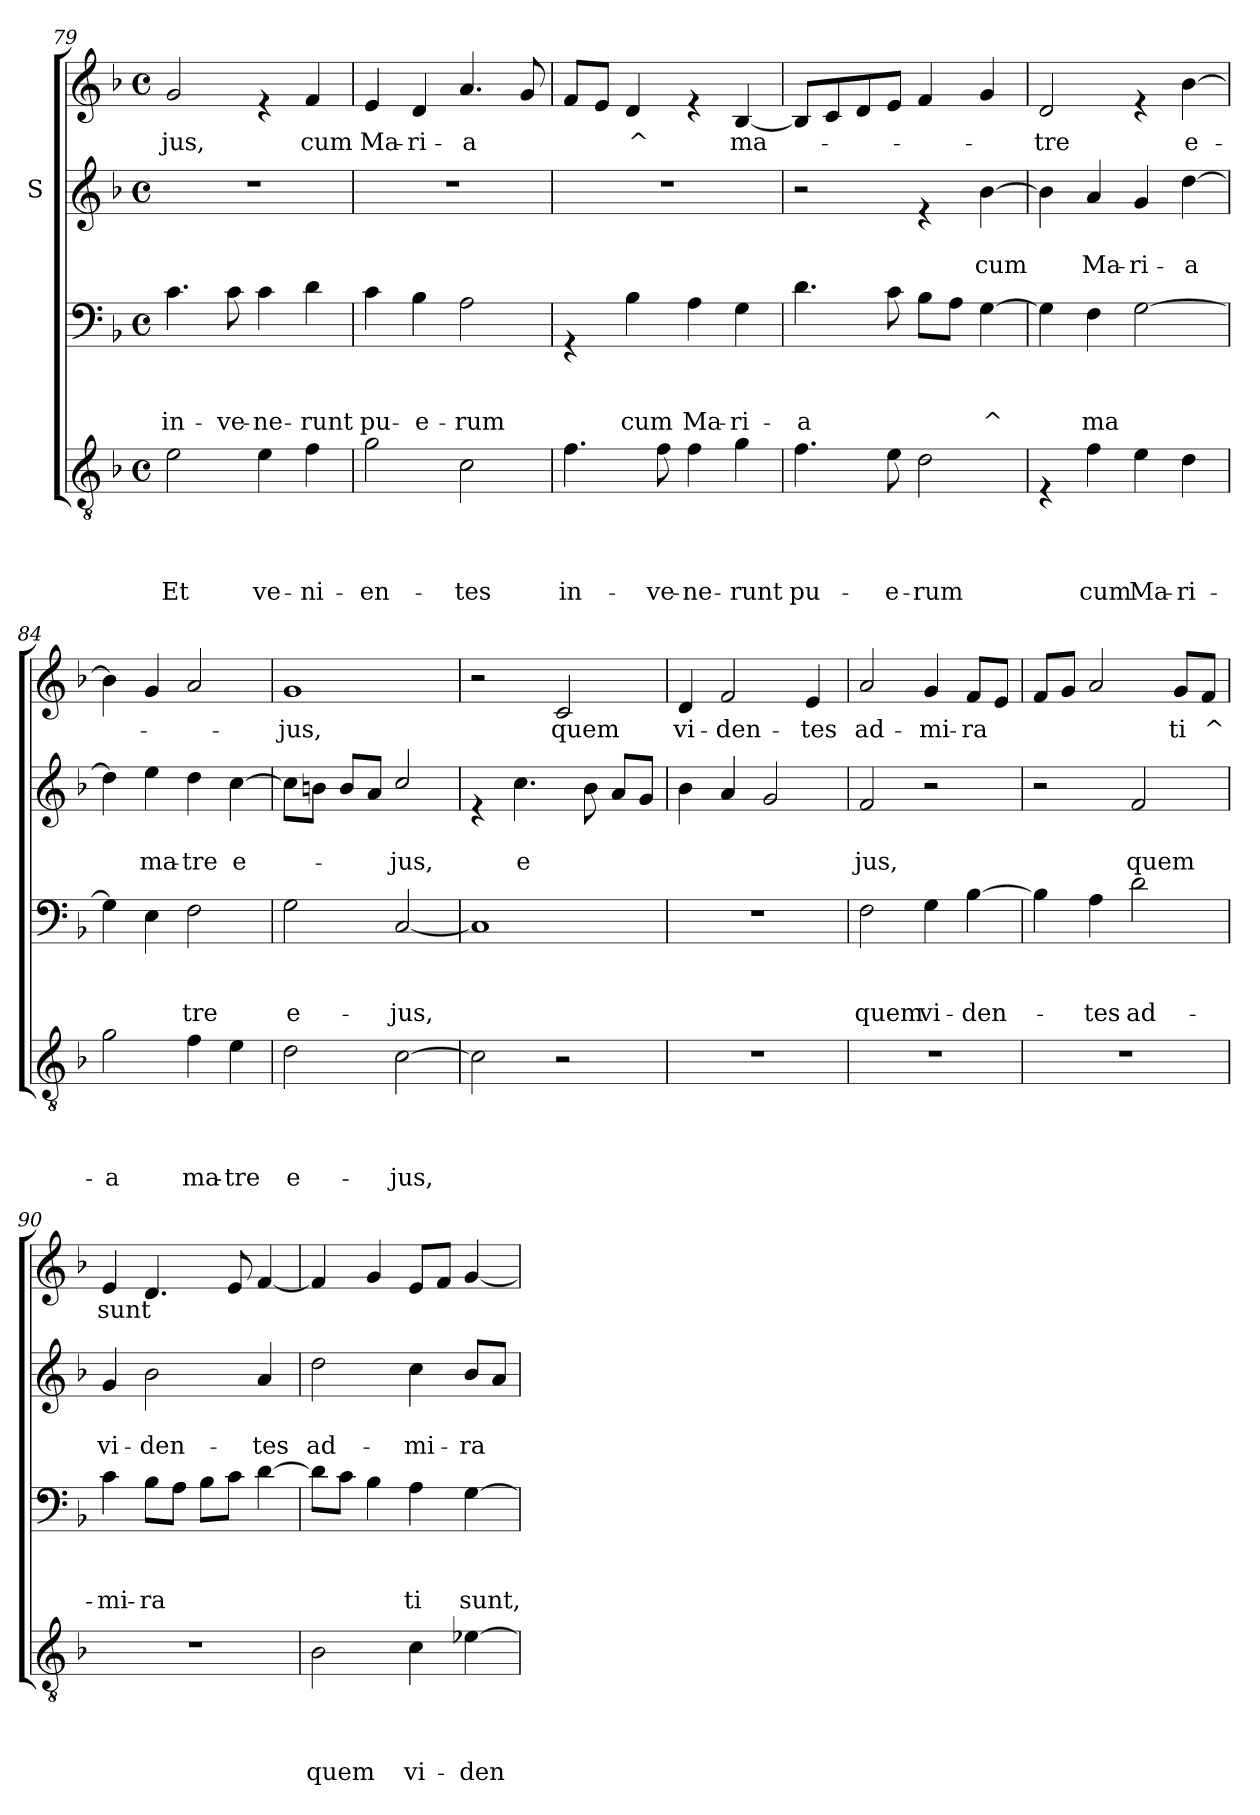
**kern	**text	**text	**text	**text	**kern	**text	**text	**text	**kern	**text	**text	**kern	**text
*part4	*part4	*part4	*part4	*part4	*part3	*part3	*part3	*part3	*part2	*part2	*part2	*part1	*part1
*staff4	*staff4	*staff4	*staff4	*staff4	*staff3	*staff3	*staff3	*staff3	*staff2	*staff2	*staff2	*staff1	*staff1
*	*	*	*	*	*	*	*	*	*I"S	*	*	*	*
*clefGv2	*	*	*	*	*clefF4	*	*	*	*clefG2	*	*	*clefG2	*
*k[b-]	*	*	*	*	*k[b-]	*	*	*	*k[b-]	*	*	*k[b-]	*
*F:	*	*	*	*	*F:	*	*	*	*F:	*	*	*F:	*
*M4/4	*	*	*	*	*M4/4	*	*	*	*M4/4	*	*	*M4/4	*
*met(c)	*	*	*	*	*met(c)	*	*	*	*met(c)	*	*	*met(c)	*
=79	=79	=79	=79	=79	=79	=79	=79	=79	=79	=79	=79	=79	=79
!	!	!	!	!LO:LY:b	!	!	!	!LO:LY:b	!	!	!	!	!LO:LY:b
2e\	.	.	.	Et	4.c\	.	.	in-	1r	.	.	2g/	-jus,
!	!	!	!	!	!	!	!	!LO:LY:b	!	!	!	!	!
.	.	.	.	.	8c\	.	.	-ve-	.	.	.	.	.
!	!	!	!	!LO:LY:b	!	!	!	!LO:LY:b	!	!	!	!	!
4e\	.	.	.	ve-	4c\	.	.	-ne-	.	.	.	4re	.
!	!	!	!	!LO:LY:b	!	!	!	!LO:LY:b	!	!	!	!	!LO:LY:b
4f\	.	.	.	-ni-	4d\	.	.	-runt	.	.	.	4f/	cum
!!LO:LB:g=z
=80	=80	=80	=80	=80	=80	=80	=80	=80	=80	=80	=80	=80	=80
!	!	!	!	!LO:LY:b	!	!	!	!LO:LY:b	!	!	!	!	!LO:LY:b
2g\	.	.	.	-en-	4c\	.	.	pu-	1r	.	.	4e/	Ma-
!	!	!	!	!	!	!	!	!LO:LY:b	!	!	!	!	!LO:LY:b
.	.	.	.	.	4B-\	.	.	-e-	.	.	.	4d/	-ri-
!	!	!	!	!LO:LY:b	!	!	!	!LO:LY:b	!	!	!	!	!LO:LY:b
2c\	.	.	.	-tes	2A\	.	.	-rum	.	.	.	4.a/	-a
.	.	.	.	.	.	.	.	.	.	.	.	8g/	.
=81	=81	=81	=81	=81	=81	=81	=81	=81	=81	=81	=81	=81	=81
!	!	!	!	!LO:LY:b	!	!	!	!	!	!	!	!	!
4.f\	.	.	.	in-	4rGG	.	.	.	1r	.	.	8f/L	.
.	.	.	.	.	.	.	.	.	.	.	.	8e/J	.
!	!	!	!	!	!	!	!	!LO:LY:b	!	!	!	!	!LO:LY:b
.	.	.	.	.	4B-\	.	.	cum	.	.	.	4d/	^
!	!	!	!	!LO:LY:b	!	!	!	!	!	!	!	!	!
8f\	.	.	.	-ve-	.	.	.	.	.	.	.	.	.
!	!	!	!	!LO:LY:b	!	!	!	!LO:LY:b	!	!	!	!	!
4f\	.	.	.	-ne-	4A\	.	.	Ma-	.	.	.	4re	.
!	!	!	!	!LO:LY:b	!	!	!	!LO:LY:b	!	!	!	!	!LO:LY:b
4g\	.	.	.	-runt	4G\	.	.	-ri-	.	.	.	[<4B-/	ma-
=82	=82	=82	=82	=82	=82	=82	=82	=82	=82	=82	=82	=82	=82
!	!	!	!	!LO:LY:b	!	!	!	!LO:LY:b	!	!	!	!	!
4.f\	.	.	.	pu-	4.d\	.	.	-a	2r	.	.	8B-/L]	.
.	.	.	.	.	.	.	.	.	.	.	.	8c/	.
.	.	.	.	.	.	.	.	.	.	.	.	8d/	.
!	!	!	!	!LO:LY:b	!	!	!	!	!	!	!	!	!
8e\	.	.	.	-e-	8c\	.	.	.	.	.	.	8e/J	.
!	!	!	!	!LO:LY:b	!	!	!	!	!	!	!	!	!
2d\	.	.	.	-rum	8B-\L	.	.	.	4re	.	.	4f/	.
.	.	.	.	.	8A\J	.	.	.	.	.	.	.	.
!	!	!	!	!	!	!	!	!LO:LY:b	!	!	!LO:LY:b	!	!
.	.	.	.	.	[>4G\	.	.	^	[>4b-\	.	cum	4g/	.
=83	=83	=83	=83	=83	=83	=83	=83	=83	=83	=83	=83	=83	=83
!	!	!	!	!	!	!	!	!	!	!	!	!	!LO:LY:b
4rE	.	.	.	.	4G\]	.	.	.	4b-\]	.	.	2d/	-tre
!	!	!	!	!LO:LY:b	!	!	!	!LO:LY:b	!	!	!LO:LY:b	!	!
4f\	.	.	.	cum	4F\	.	.	ma	4a/	.	Ma-	.	.
!	!	!	!	!LO:LY:b	!	!	!	!	!	!	!LO:LY:b	!	!
4e\	.	.	.	Ma-	[>2G\	.	.	.	4g/	.	-ri-	4re	.
!	!	!	!	!LO:LY:b	!	!	!	!	!	!	!LO:LY:b	!	!LO:LY:b
4d\	.	.	.	-ri-	.	.	.	.	[>4dd\	.	-a	[>4b-\	e-
=84	=84	=84	=84	=84	=84	=84	=84	=84	=84	=84	=84	=84	=84
!	!	!	!	!LO:LY:b	!	!	!	!	!	!	!	!	!
2g\	.	.	.	-a	4G\]	.	.	.	4dd\]	.	.	4b-\]	.
!	!	!	!	!	!	!	!	!	!	!	!LO:LY:b	!	!
.	.	.	.	.	4E\	.	.	.	4ee\	.	ma-	4g/	.
!	!	!	!	!LO:LY:b	!	!	!	!LO:LY:b	!	!	!LO:LY:b	!	!
4f\	.	.	.	ma-	2F\	.	.	tre	4dd\	.	-tre	2a/	.
!	!	!	!	!LO:LY:b	!	!	!	!	!	!	!LO:LY:b	!	!
4e\	.	.	.	-tre	.	.	.	.	[>4cc\	.	e-	.	.
!!LO:LB:g=z
=85	=85	=85	=85	=85	=85	=85	=85	=85	=85	=85	=85	=85	=85
!	!	!	!	!LO:LY:b	!	!	!	!LO:LY:b	!	!	!	!	!LO:LY:b
*	*	*	*	*	*	*	*	*	*^	*	*	*	*
2d\	.	.	.	e-	2G\	.	.	e-	8cc\L]	4ryy	.	.	1g	-jus,
.	.	.	.	.	.	.	.	.	8bn\J	.	.	.	.	.
.	.	.	.	.	.	.	.	.	4ryy	8b/L	.	.	.	.
.	.	.	.	.	.	.	.	.	.	8a/J	.	.	.	.
!	!	!	!	!LO:LY:b	!	!	!	!LO:LY:b	!	!	!	!LO:LY:b	!	!
[>2c\	.	.	.	-jus,	[<2C/	.	.	-jus,	2cc/	2ryy	.	-jus,	.	.
*	*	*	*	*	*	*	*	*	*v	*v	*	*	*	*
=86	=86	=86	=86	=86	=86	=86	=86	=86	=86	=86	=86	=86	=86
2c\]	.	.	.	.	1C]	.	.	.	4re	.	.	2r	.
!	!	!	!	!	!	!	!	!	!	!	!LO:LY:b	!	!
.	.	.	.	.	.	.	.	.	4.cc\	.	e	.	.
!	!	!	!	!	!	!	!	!	!	!	!	!	!LO:LY:b
2r	.	.	.	.	.	.	.	.	.	.	.	2c/	quem
.	.	.	.	.	.	.	.	.	8b-\	.	.	.	.
.	.	.	.	.	.	.	.	.	8a/L	.	.	.	.
.	.	.	.	.	.	.	.	.	8g/J	.	.	.	.
=87	=87	=87	=87	=87	=87	=87	=87	=87	=87	=87	=87	=87	=87
!	!	!	!	!	!	!	!	!	!	!	!	!	!LO:LY:b
*	*	*	*	*	*^	*	*	*	*	*	*	*	*
1r	.	.	.	.	1r	4ryy	.	.	.	4b-\	.	.	4d/	vi-
!	!	!	!	!	!	!	!	!	!	!	!	!	!	!LO:LY:b
.	.	.	.	.	.	2.ryy	.	.	.	4a/	.	.	2f/	-den-
.	.	.	.	.	.	.	.	.	.	2g/	.	.	.	.
!	!	!	!	!	!	!	!	!	!	!	!	!	!	!LO:LY:b
.	.	.	.	.	.	.	.	.	.	.	.	.	4e/	-tes
=88	=88	=88	=88	=88	=88	=88	=88	=88	=88	=88	=88	=88	=88	=88
!	!	!	!	!	!	!	!	!	!LO:LY:b	!	!	!LO:LY:b	!	!LO:LY:b
*	*	*	*	*	*v	*v	*	*	*	*	*	*	*	*
1r	.	.	.	.	2F\	.	.	quem	2f/	.	jus,	2a/	ad-
!	!	!	!	!	!	!	!	!LO:LY:b	!	!	!	!	!LO:LY:b
.	.	.	.	.	4G\	.	.	vi-	2r	.	.	4g/	-mi-
!	!	!	!	!	!	!	!	!LO:LY:b	!	!	!	!	!LO:LY:b
.	.	.	.	.	[>4B-\	.	.	-den-	.	.	.	8f/L	-ra
.	.	.	.	.	.	.	.	.	.	.	.	8e/J	.
=89	=89	=89	=89	=89	=89	=89	=89	=89	=89	=89	=89	=89	=89
1r	.	.	.	.	4B-\]	.	.	.	2r	.	.	8f/L	.
.	.	.	.	.	.	.	.	.	.	.	.	8g/J	.
!	!	!	!	!	!	!	!	!LO:LY:b	!	!	!	!	!
.	.	.	.	.	4A\	.	.	-tes	.	.	.	2a/	.
!	!	!	!	!	!	!	!	!LO:LY:b	!	!	!LO:LY:b	!	!
.	.	.	.	.	2d\	.	.	ad-	2f/	.	quem	.	.
!	!	!	!	!	!	!	!	!	!	!	!	!	!LO:LY:b
.	.	.	.	.	.	.	.	.	.	.	.	8g/L	ti
!	!	!	!	!	!	!	!	!	!	!	!	!	!LO:LY:b
.	.	.	.	.	.	.	.	.	.	.	.	8f/J	^
!!LO:PB:g=z
=90	=90	=90	=90	=90	=90	=90	=90	=90	=90	=90	=90	=90	=90
!	!	!	!	!	!	!	!	!LO:LY:b	!	!	!LO:LY:b	!	!LO:LY:b
1r	.	.	.	.	4c\	.	.	-mi-	4g/	.	vi-	4e/	sunt
!	!	!	!	!	!	!	!	!LO:LY:b	!	!	!LO:LY:b	!	!
.	.	.	.	.	8B-\L	.	.	-ra	2b-\	.	-den-	4.d/	.
.	.	.	.	.	8A\J	.	.	.	.	.	.	.	.
.	.	.	.	.	8B-\L	.	.	.	.	.	.	.	.
.	.	.	.	.	8c\J	.	.	.	.	.	.	8e/	.
!	!	!	!	!	!	!	!	!	!	!	!LO:LY:b	!	!
.	.	.	.	.	[>4d\	.	.	.	4a/	.	-tes	[<4f/	.
=91	=91	=91	=91	=91	=91	=91	=91	=91	=91	=91	=91	=91	=91
!	!	!	!	!LO:LY:b	!	!	!	!	!	!	!LO:LY:b	!	!
2B-\	.	.	.	quem	8d\L]	.	.	.	2dd\	.	ad-	4f/]	.
.	.	.	.	.	8c\J	.	.	.	.	.	.	.	.
.	.	.	.	.	4B-\	.	.	.	.	.	.	4g/	.
!	!	!	!	!LO:LY:b	!	!	!	!LO:LY:b	!	!	!LO:LY:b	!	!
4c\	.	.	.	vi-	4A\	.	.	ti	4cc\	.	-mi-	8e/L	.
.	.	.	.	.	.	.	.	.	.	.	.	8f/J	.
!	!	!	!	!LO:LY:b	!	!	!	!LO:LY:b	!	!	!LO:LY:b	!	!
[>4e-X\	.	.	.	-den-	[>4G\	.	.	sunt,	8b-/L	.	-ra	[<4g/	.
.	.	.	.	.	.	.	.	.	8a/J	.	.	.	.
=	=	=	=	=	=	=	=	=	=	=	=	=	=
*-	*-	*-	*-	*-	*-	*-	*-	*-	*-	*-	*-	*-	*-
